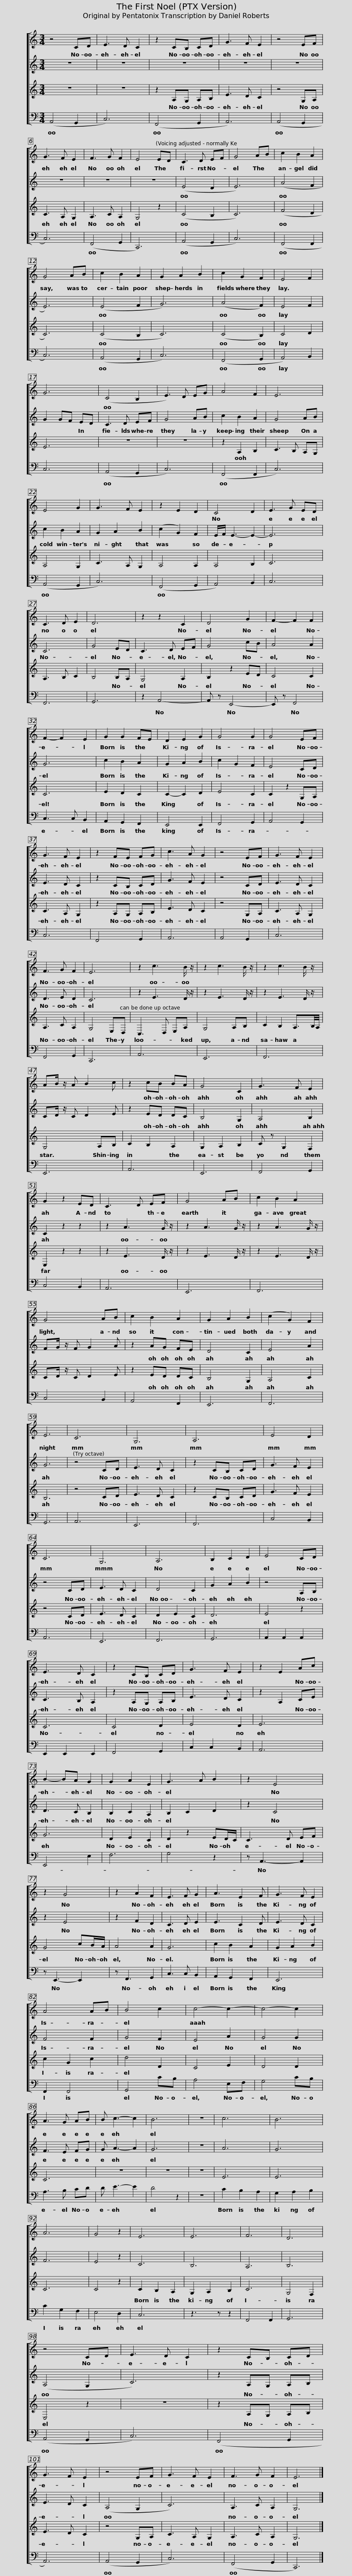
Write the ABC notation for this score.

X:1
%%score [ 1 2 3 4 ]
L:1/8
M:3/4
I:linebreak $
K:C
V:1 treble
V:2 treble
V:3 treble
V:4 bass
V:1
 z4 CD | E3 D C2 | z2 CB, CD | G3 F E2 | z4 EF | %5
 G3 F E2 | F3 G F2 | E4 ED |$ C3 D EF | G4 AB | %10
 c2 B2 A2 | G4 AB | c2 B2 A2 | G2 A2 B2 | c2 G2 F2 |$ %15
 E4 F2 | G6 | (C4 B,2 | E3) D EG | A4 F2 | %20
 E6 | E4 G2 |$ G3 F E2 | z2 E2 D2 | C4 D2 | %25
 E3 G ED | C3 D E2 | D6 | z2 z2 C2 | D4 G2 |$ %30
 F2- F2 F2 | F2- F2 E2 | G2 G2 FE | D2 E2 G2 | G4 G2 | %35
 G4 EF | G3 F E2 | z2 FE FG |$ c3 A G2 | z4 EF | %40
 G3 F E2 | F3 G F2 | E6 | z2 c3 B/ z/ | z2 c3 B/ z/ |$ %45
 z2 c3 B/ z/ | AB/ z/ A B2 c | z2 cB BA | G4 C2 | G3 F E2 | %50
 G2 z2 ED |$ C3 D EF | G4 AB | c2 B2 A2 | G4 AB | %55
 c2 B2 A2 | G2 A2 B2 |$ (c2 G2) F2 | E6 | C6 |$ %60
 G,6 | A,6 | E4 D2 | C6 | G,6 | %65
 A,6 | B,2 C2 D2 | E4 CD |$ E3 D C2 | z2 CB, CD | %70
 G3 F E2 | z2 E2 Ac | B2- BA G2 | G2 A2 E2 | G3 A B2 |$ %75
 z2 E4 | z2 G4 | z2 A2 F2 | E3 F G2 | A3 E2 F |$ %80
 G3 F E2 | A4 AB | B4 c2 | c4- c2- | c4- c2 | %85
 A3 G AB | B c3- c2 | B6 | z6 |$ c6 | %90
 B6 | A6 | G4 z2 | E6 | E6 | %95
 F6 | D6 | z4 CD | E3 D C2 |$ z2 CB, CD | %100
 G3 F E2 | z4 EF | G3 F E2 | F3 G F2 | E6 |] %105
V:2
 z6 | z6 | z6 | z6 | z6 | %5
 z6 | z6 | z6 |$ (E4 D2 | E6) | %10
 (A4 F2 | E6) | (E4 F2 | G6) | (A4 F2) |$ %15
 E4 F2 | G2 GF ED | C3 D EF | G4 AB | c2 B2 A2 | %20
 G4 AB | c2 B2 A2 |$ G2 A2 B2 | (c2 G2) F2 | E/F/ E3- E2- | %25
 E6 | C6 | G4 ED | C3 D EF | G4 cB |$ %30
 A4 A2 | G6 | c2 B2 A2 | G2 A2 B2 | c2 G2 F2 | %35
 E4 CD | E3 D C2 | z2 CB, CD |$ G3 F E2 | z4 CD | %40
 E3 D C2 | D3 E D2 | C6 | z2 E3 D/ z/ | z2 E3 D/ z/ |$ %45
 z2 E3 D/ z/ | CD/ z/ C D2 E | z2 ED DC | B,4 G,2 | A,4 B,2 | %50
 C2 z2 z2 |$ z2 A3 G/ z/ | z2 A3 G/ z/ | z2 A3 G/ z/ | FG/ z/ F G2 A | %55
 z2 AG FE | D4 C2 |$ E4 A2 | G6 | z4 CD |$ %60
 E3 D C2 | z2 CB, CD | G3 F E2 | z4 CD | E3 D C2 | %65
 D4 C2 | G2 A2 B2 | z4 A,B, |$ C3 B, A,2 | z2 A,G, A,B, | %70
 E3 D C2 | z2 A,2 CE | D3 C B,2 | B,2 C2 A,2 | B,2 C2 D2 |$ %75
 z2 C4 | z2 E4 | z2 F2 D2 | C3 D E2 | E3 C2 D |$ %80
 E3 D C2 | F4 F2 | G4 F2 | E4 A2 | G4 G2 | %85
 F3 E FG | G A3- A2 | G6 | z6 |$ A6 | %90
 G6 | F6 | E4 z2 | C6 | B,6 | %95
 A,6 | B,6 | (A,4 G,2 | C6) |$ z2 A,G, A,B, | %100
 E3 D C2 | (A,4 G,2 | C6) | A,3 C A,2 | G,6 |] %105
V:3
 z6 | z6 | z2 A,G, A,B, | E3 D C2 | z4 G,A, | %5
 C3 A, G,2 | A,3 C A,2 | G,4 z2 |$ (C4 B,2 | C6) | %10
 (F4 D2 | C6) | (C4 B,2 | C6) | (C4 B,2) |$ %15
 C4 D2 | E6 | z6 | z6 | z2 A,2 B,2 | %20
 C3 B, A,G, | A,4 G,2 |$ C3 A, G,2 | A,4 A,2 | A,4 B,2 | %25
 C6 | A,3 B, C2 | B,4 B,A, | G,4 A,2 | B,2 z2 ED |$ %30
 C4 C2 | C6 | E2 D2 C2 | C2- C2 D2 | E4 C2 | %35
 C2 z2 G,A, | C3 A, G,2 | z2 A,G, A,B, |$ E3 D C2 | z4 G,A, | %40
 C3 A, G,2 | A,3 C A,2 | G,4 E,D, | C,3 D, E,A, | G,4 A,B, |$ %45
 C2 B,2 A,3/2B,/4A,/4 | G,4 A,B, | C2 B,2 A,2 | G,2 A,2 B,2 | C z G,2 F,2 | %50
 E,2 z2 z2 |$ z2 E3 D/ z/ | z2 E3 D/ z/ | z2 E3 D/ z/ | CD/ z/ C D2 E | %55
 z2 ED DC | B,4 G,2 |$ A,4 C2 | B,6 | z4 CD |$ %60
 E3 D C2 | z2 CB, CD | G3 F E2 | z4 CD | E3 D C2 | %65
 D2 E2 C2 | D6 | E4 z2 |$ C6 | C4 D2 | %70
 E4 D2 | E6 | G6 | D2 E2 C2 | D2 z2 ED/C/ |$ %75
 C3 D EF | G4 cB/A/ | A4 A2 | G6 | c2 B2 A2 |$ %80
 G2 A2 B2 | c2 G2 c2 | d4 D2 | C4 E2 | D4 D2 | %85
 C6 | z6 | z6 | z6 |$ E6 | %90
 E6 | C6 | C4 z2 | C2 B,2 A,2 | G,2 A,2 B,2 | %95
 C6 | G,4 F,2 | E,4 z2 | z6 |$ z2 A,G, A,B, | %100
 E3 D C2 | z4 G,A, | C3 A, G,2 | A,3 C A,2 | G,6 |] %105
V:4
 (A,,4 G,,2 | C,6) | (F,,4 G,,2 | A,,6) | (A,,4 G,,2 | %5
 C,6) | (F,,4 G,,2 | C,,6) |$ (A,,4 G,,2 | C,6) | %10
 (F,,4 F,,2 | C,6) | (A,,4 G,,2 | C,6) | (F,,4 G,,2 |$ %15
 A,,4) B,,2 | C,6 | (A,,4 G,,2 | C,6) | (F,,4 F,,2 | %20
 C,6) | (A,,4 G,,2 |$ C,6) | (F,,4 G,,2 | A,,4) B,,2 | %25
 C,6 | F,,6 | G,,6 | z2 A,,4- | A,, z E,,4- |$ %30
 E,, z F,,4 | C,3 C, B,,2 | A,,2 G,,2 F,,2 | E,,4 E,,2 | F,,4 G,,2 | %35
 A,,4 G,,2 | C,6 | F,,4 G,,2 |$ A,,6 | A,,4 G,,2 | %40
 C,6 | F,,4 G,,2 | C,,6 | A,,6 | E,,6 |$ %45
 F,,6 | E,,6 | A,,6 | E,,6 | F,,4 G,,2 | %50
 C,4 B,,2 |$ A,,6 | E,,6 | F,,6 | C,4 B,,2 | %55
 A,,4 F,,2 | E,,6 |$ F,,6 | G,,6 | A,,6 |$ %60
 E,,6 | F,,6 | C,4 B,,2 | A,,6 | E,,6 | %65
 F,,6 | G,,6 | A,,2 A,,2 A,,2 |$ E,,2 E,,2 E,,2 | F,,4 G,,2 | %70
 C,2 C,2 B,,2 | A,,6 | E,,4 E,2 | F,6 | G,4 z2 |$ %75
 z A,,3- A,,2 | z E,,3- E,,2 | z F,,3 G,,2 | C,3 C, B,,2 | A,,2 G,,2 F,,2 |$ %80
 E,,6 | F,,2 F,,4 | G,,4 CB, | A,4 E,F, | G,4 CB, | %85
 A,3 B, CD | D E3- E2 | D4 z2 | z6 |$ C2 B,2 A,2 | %90
 G,2 A,2 B,2 | C2 G,2 F,2 | E,4 D,2 | C,6 | z3 z z2 | %95
 F,,4 F,,2 | G,,6 | (A,,4 G,,2 | C,6) |$ (F,,4 G,,2 | %100
 A,,6) | (A,,4 G,,2 | C,6) | (F,,4 G,,2 | C,,6) |] %105
